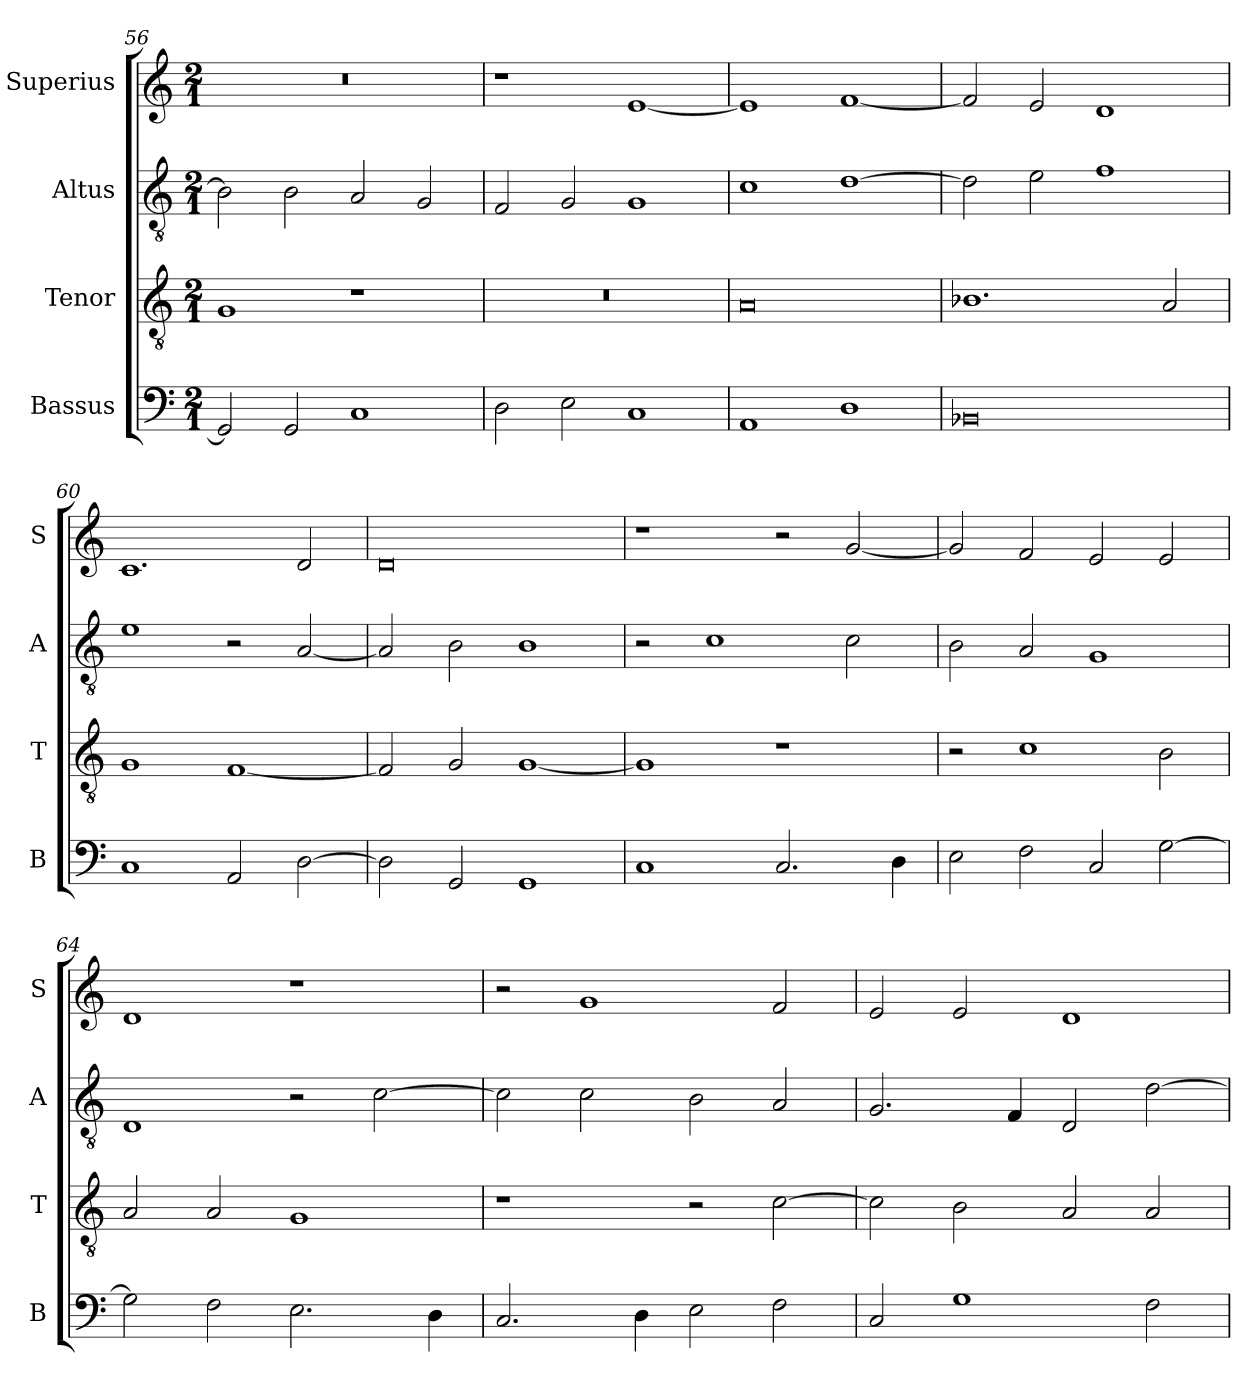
**kern	**kern	**kern	**kern
*part4	*part3	*part2	*part1
*staff4	*staff3	*staff2	*staff1
*I"Bassus	*I"Tenor	*I"Altus	*I"Superius
*I'B	*I'T	*I'A	*I'S
*clefF4	*clefGv2	*clefGv2	*clefG2
*k[]	*k[]	*k[]	*k[]
*C:	*C:	*C:	*C:
*M2/1	*M2/1	*M2/1	*M2/1
=56	=56	=56	=56
2GG]	1G	2B]	0r
2GG	.	2B	.
1C	1r	2A	.
.	.	2G	.
=57	=57	=57	=57
2D	0r	2F	1r
2E	.	2G	.
1C	.	1G	[1e
=58	=58	=58	=58
1AA	0A	1c	1e]
1D	.	[1d	[1f
=59	=59	=59	=59
0BB-X	1.B-X	2d]	2f]
.	.	2e	2e
.	.	1f	1d
.	2A	.	.
=60	=60	=60	=60
1C	1G	1e	1.c
2AA	[1F	2r	.
[2D	.	[2A	2d
=61	=61	=61	=61
2D]	2F]	2A]	0d
2GG	2G	2B	.
1GG	[1G	1B	.
=62	=62	=62	=62
1C	1G]	2r	1r
.	.	1c	.
2.C	1r	.	2r
.	.	2c	[2g
4D	.	.	.
=63	=63	=63	=63
2E	2r	2B	2g]
2F	1c	2A	2f
2C	.	1G	2e
[2G	2B	.	2e
=64	=64	=64	=64
2G]	2A	1D	1d
2F	2A	.	.
2.E	1G	2r	1r
.	.	[2c	.
4D	.	.	.
=65	=65	=65	=65
2.C	1r	2c]	2r
.	.	2c	1g
4D	.	.	.
2E	2r	2B	.
2F	[2c	2A	2f
=66	=66	=66	=66
2C	2c]	2.G	2e
1G	2B	.	2e
.	.	4F	.
.	2A	2D	1d
2F	2A	[2d	.
=	=	=	=
*-	*-	*-	*-
